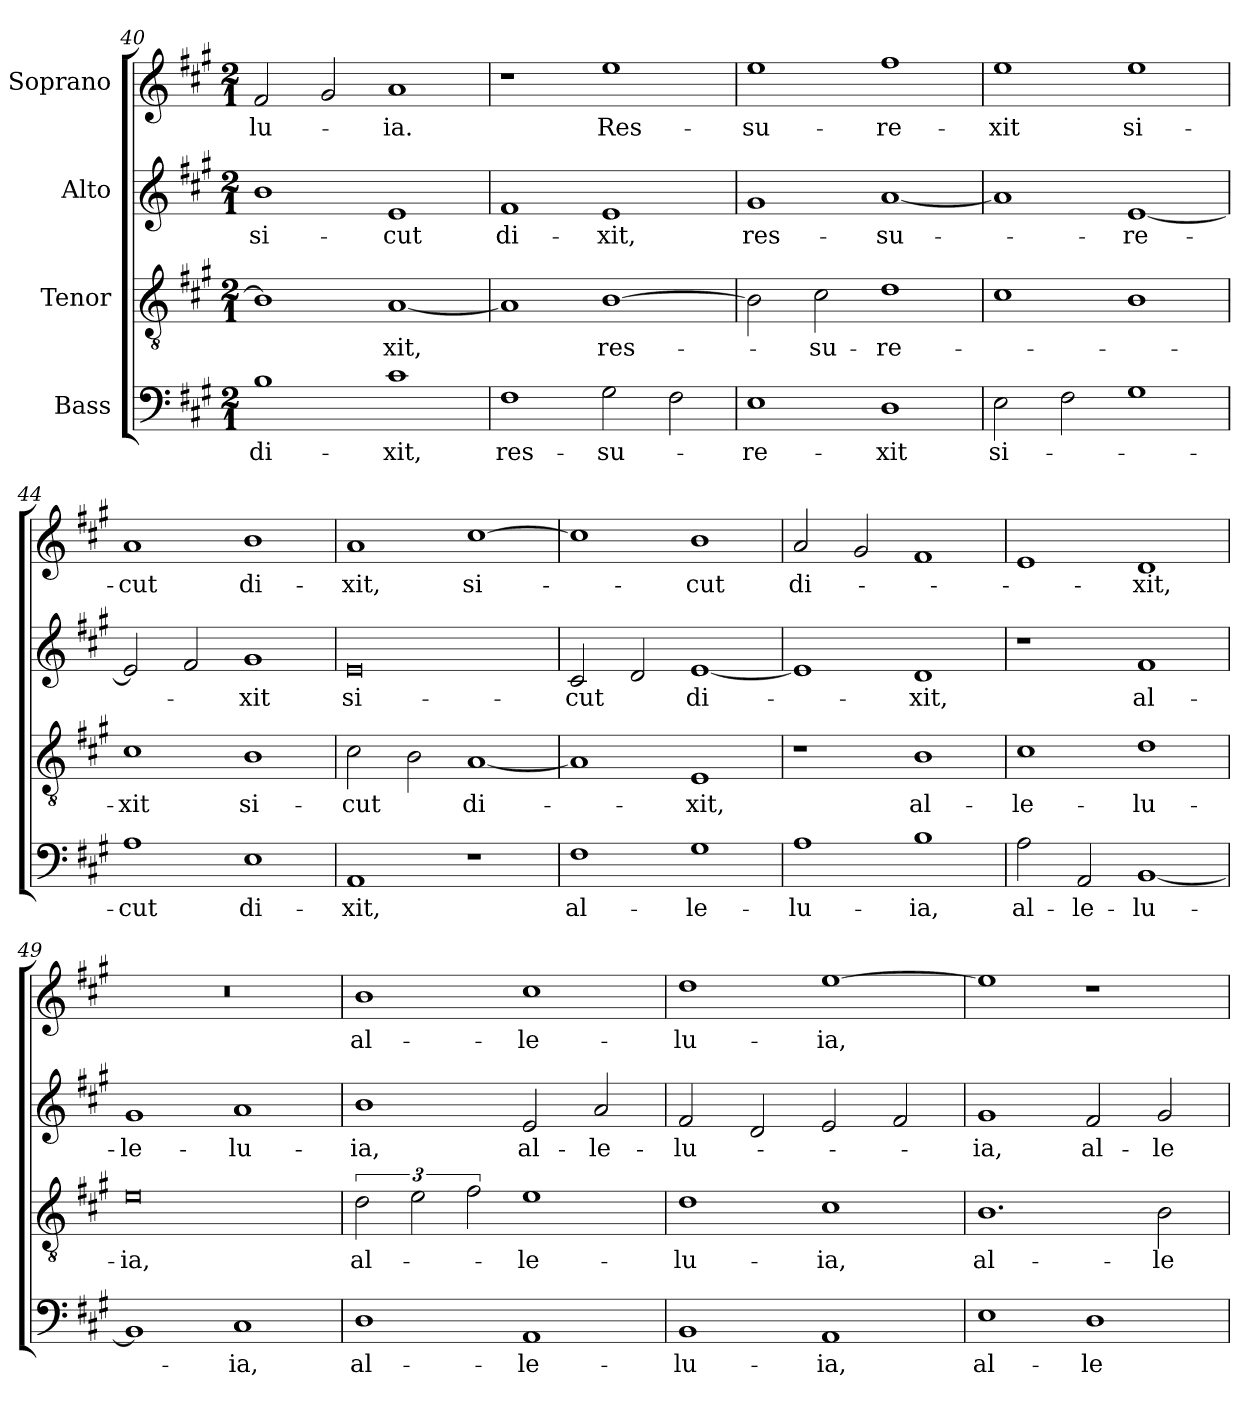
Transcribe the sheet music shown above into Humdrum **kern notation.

**kern	**text	**kern	**text	**kern	**text	**kern	**text
*part4	*part4	*part3	*part3	*part2	*part2	*part1	*part1
*staff4	*staff4	*staff3	*staff3	*staff2	*staff2	*staff1	*staff1
*I"Bass	*	*I"Tenor	*	*I"Alto	*	*I"Soprano	*
*clefF4	*	*clefGv2	*	*clefG2	*	*clefG2	*
*k[f#c#g#]	*	*k[f#c#g#]	*	*k[f#c#g#]	*	*k[f#c#g#]	*
*A:	*	*A:	*	*A:	*	*A:	*
*M2/1	*	*M2/1	*	*M2/1	*	*M2/1	*
=40	=40	=40	=40	=40	=40	=40	=40
!	!LO:LY:b	!	!	!	!LO:LY:b	!	!LO:LY:b
1B	di-	1B]	.	1b	si-	2f#/	-lu-
.	.	.	.	.	.	2g#/	.
!	!LO:LY:b	!	!LO:LY:b	!	!LO:LY:b	!	!LO:LY:b
1c#	-xit,	[1A	-xit,	1e	-cut	1a	-ia.
=41	=41	=41	=41	=41	=41	=41	=41
!	!LO:LY:b	!	!	!	!LO:LY:b	!	!
1F#	res-	1A]	.	1f#	di-	1r	.
!	!LO:LY:b	!	!LO:LY:b	!	!LO:LY:b	!	!LO:LY:b
2G#\	-su-	[1B	res-	1e	-xit,	1ee	Res-
2F#\	.	.	.	.	.	.	.
=42	=42	=42	=42	=42	=42	=42	=42
!	!LO:LY:b	!	!	!	!LO:LY:b	!	!LO:LY:b
1E	-re-	2B\]	.	1g#	res-	1ee	-su-
!	!	!	!LO:LY:b	!	!	!	!
.	.	2c#\	-su-	.	.	.	.
!	!LO:LY:b	!	!LO:LY:b	!	!LO:LY:b	!	!LO:LY:b
1D	-xit	1d	-re-	[1a	-su-	1ff#	-re-
!!LO:LB:g=z
=43	=43	=43	=43	=43	=43	=43	=43
!	!LO:LY:b	!	!	!	!	!	!LO:LY:b
2E\	si-	1c#	.	1a]	.	1ee	-xit
2F#\	.	.	.	.	.	.	.
!	!	!	!	!	!LO:LY:b	!	!LO:LY:b
1G#	.	1B	.	[1e	-re-	1ee	si-
=44	=44	=44	=44	=44	=44	=44	=44
!	!LO:LY:b	!	!LO:LY:b	!	!	!	!LO:LY:b
1A	-cut	1c#	-xit	2e/]	.	1a	-cut
.	.	.	.	2f#/	.	.	.
!	!LO:LY:b	!	!LO:LY:b	!	!LO:LY:b	!	!LO:LY:b
1E	di-	1B	si-	1g#	-xit	1b	di-
=45	=45	=45	=45	=45	=45	=45	=45
!	!LO:LY:b	!	!LO:LY:b	!	!LO:LY:b	!	!LO:LY:b
1AA	-xit,	2c#\	-cut	0e	si-	1a	-xit,
.	.	2B\	.	.	.	.	.
!	!	!	!LO:LY:b	!	!	!	!LO:LY:b
1r	.	[1A	di-	.	.	[1cc#	si-
=46	=46	=46	=46	=46	=46	=46	=46
!	!LO:LY:b	!	!	!	!LO:LY:b	!	!
1F#	al-	1A]	.	2c#/	-cut	1cc#]	.
.	.	.	.	2d/	.	.	.
!	!LO:LY:b	!	!LO:LY:b	!	!LO:LY:b	!	!LO:LY:b
1G#	-le-	1E	-xit,	[1e	di-	1b	-cut
=47	=47	=47	=47	=47	=47	=47	=47
!	!LO:LY:b	!	!	!	!	!	!LO:LY:b
1A	-lu-	1r	.	1e]	.	2a/	di-
.	.	.	.	.	.	2g#/	.
!	!LO:LY:b	!	!LO:LY:b	!	!LO:LY:b	!	!
1B	-ia,	1B	al-	1d	-xit,	1f#	.
=48	=48	=48	=48	=48	=48	=48	=48
!	!LO:LY:b	!	!LO:LY:b	!	!	!	!
2A\	al-	1c#	-le-	1r	.	1e	.
!	!LO:LY:b	!	!	!	!	!	!
2AA/	-le-	.	.	.	.	.	.
!	!LO:LY:b	!	!LO:LY:b	!	!LO:LY:b	!	!LO:LY:b
[1BB	-lu-	1d	-lu-	1f#	al-	1d	-xit,
=49	=49	=49	=49	=49	=49	=49	=49
!	!	!	!LO:LY:b	!	!LO:LY:b	!	!
1BB]	.	0e	-ia,	1g#	-le-	0r	.
!	!LO:LY:b	!	!	!	!LO:LY:b	!	!
1C#	-ia,	.	.	1a	-lu-	.	.
!!LO:LB:g=z
=50	=50	=50	=50	=50	=50	=50	=50
!	!LO:LY:b	!	!LO:LY:b	!	!LO:LY:b	!	!LO:LY:b
1D	al-	3d\	al-	1b	-ia,	1b	al-
.	.	3e\	.	.	.	.	.
.	.	3f#\	.	.	.	.	.
!	!LO:LY:b	!	!LO:LY:b	!	!LO:LY:b	!	!LO:LY:b
1AA	-le-	1e	-le-	2e/	al-	1cc#	-le-
!	!	!	!	!	!LO:LY:b	!	!
.	.	.	.	2a/	-le-	.	.
=51	=51	=51	=51	=51	=51	=51	=51
!	!LO:LY:b	!	!LO:LY:b	!	!LO:LY:b	!	!LO:LY:b
1BB	-lu-	1d	-lu-	2f#/	-lu-	1dd	-lu-
.	.	.	.	2d/	.	.	.
!	!LO:LY:b	!	!LO:LY:b	!	!	!	!LO:LY:b
1AA	-ia,	1c#	-ia,	2e/	.	[1ee	-ia,
.	.	.	.	2f#/	.	.	.
=52	=52	=52	=52	=52	=52	=52	=52
!	!LO:LY:b	!	!LO:LY:b	!	!LO:LY:b	!	!
1E	al-	1.B	al-	1g#	-ia,	1ee]	.
!	!LO:LY:b	!	!	!	!LO:LY:b	!	!
1D	-le-	.	.	2f#/	al-	1r	.
!	!	!	!LO:LY:b	!	!LO:LY:b	!	!
.	.	2B\	-le-	2g#/	-le-	.	.
=	=	=	=	=	=	=	=
*-	*-	*-	*-	*-	*-	*-	*-
